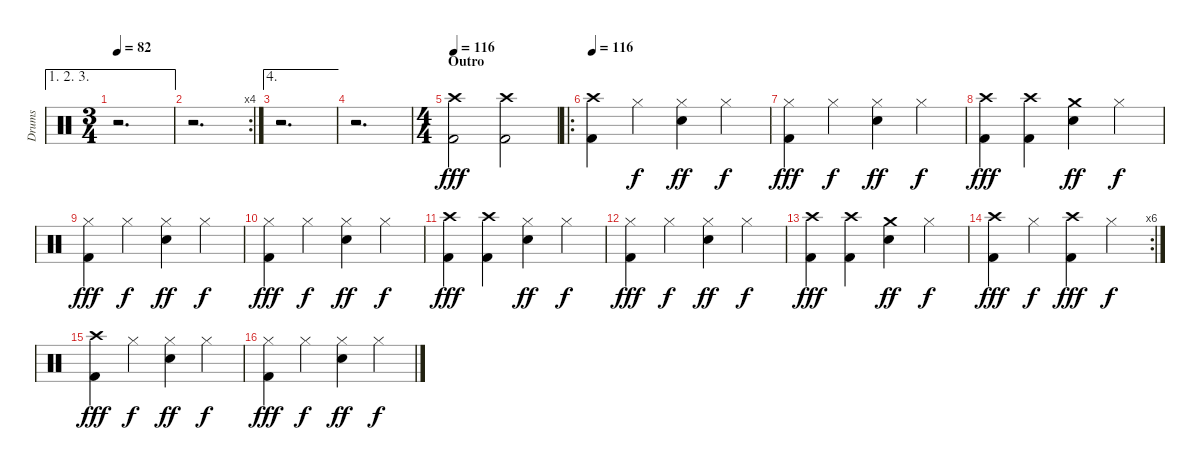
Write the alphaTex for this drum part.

\track ("Drums" "Drums") {instrument percussion}
\staff {score}
\articulation defaults
\ae (1 2 3)
\ts (3 4)
\tempo 82
\clef neutral
\ks c
r.2{d dy f} |
\rc 4
r.2{d} |
\ae 4
r.2{d} |
r.2{d} |
\ts (4 4)
\section ("" "Outro")
\tempo 116
("Crash high (hit)" "Kick (hit) 2").2{dy fff} ("Crash high (hit)" "Kick (hit) 2").2 |
\ro
\tempo 116
("Crash high (hit)" "Kick (hit) 2").4 "Hi-Hat (closed)".4{dy f} ("Hi-Hat (closed)" "Electric Snare (hit)").4{dy ff} "Hi-Hat (closed)".4{dy f} |
("Hi-Hat (closed)" "Kick (hit) 2").4{dy fff} "Hi-Hat (closed)".4{dy f} ("Hi-Hat (closed)" "Electric Snare (hit)").4{dy ff} "Hi-Hat (closed)".4{dy f} |
("Crash high (hit)" "Kick (hit) 2").4{dy fff} ("Crash high (hit)" "Kick (hit) 2").4 ("Crash medium (hit)" "Electric Snare (hit)").4{dy ff} "Hi-Hat (closed)".4{dy f} |
("Hi-Hat (closed)" "Kick (hit) 2").4{dy fff} "Hi-Hat (closed)".4{dy f} ("Hi-Hat (closed)" "Electric Snare (hit)").4{dy ff} "Hi-Hat (closed)".4{dy f} |
("Hi-Hat (closed)" "Kick (hit) 2").4{dy fff} "Hi-Hat (closed)".4{dy f} ("Hi-Hat (closed)" "Electric Snare (hit)").4{dy ff} "Hi-Hat (closed)".4{dy f} |
("Crash high (hit)" "Kick (hit) 2").4{dy fff} ("Crash high (hit)" "Kick (hit) 2").4 ("Hi-Hat (closed)" "Electric Snare (hit)").4{dy ff} "Hi-Hat (closed)".4{dy f} |
("Hi-Hat (closed)" "Kick (hit) 2").4{dy fff} "Hi-Hat (closed)".4{dy f} ("Hi-Hat (closed)" "Electric Snare (hit)").4{dy ff} "Hi-Hat (closed)".4{dy f} |
("Crash high (hit)" "Kick (hit) 2").4{dy fff} ("Crash high (hit)" "Kick (hit) 2").4 ("Crash medium (hit)" "Electric Snare (hit)").4{dy ff} "Hi-Hat (closed)".4{dy f} |
\rc 6
("Crash high (hit)" "Kick (hit) 2").4{dy fff} "Hi-Hat (closed)".4{dy f} ("Crash high (hit)" "Kick (hit) 2").4{dy fff} "Hi-Hat (closed)".4{dy f} |
("Crash high (hit)" "Kick (hit) 2").4{dy fff} "Hi-Hat (closed)".4{dy f} ("Hi-Hat (closed)" "Electric Snare (hit)").4{dy ff} "Hi-Hat (closed)".4{dy f} |
("Hi-Hat (closed)" "Kick (hit) 2").4{dy fff} "Hi-Hat (closed)".4{dy f} ("Hi-Hat (closed)" "Electric Snare (hit)").4{dy ff} "Hi-Hat (closed)".4{dy f}
